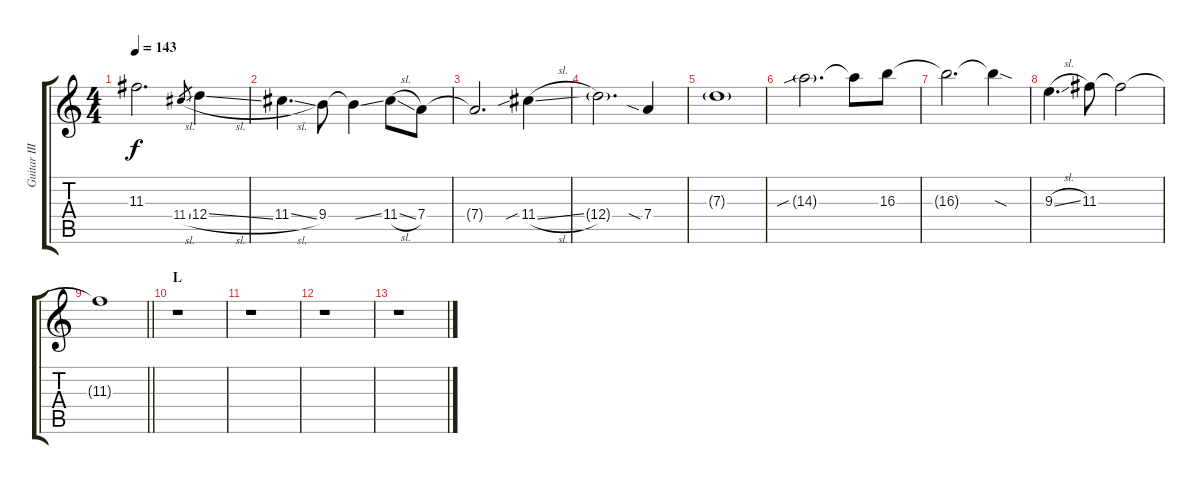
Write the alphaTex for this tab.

\track ("Guitar III" "Guitar III") {instrument acousticguitarsteel}
\staff {score tabs}
\tuning (E4 B3 G3 D3 A2 E2) {hide}
\ts (4 4)
\tempo 143
\clef g2
\ks c
11.3{t}.2{d dy f} 11.4{sl}.8{gr} 12.4{sl}.4 |
11.4{sl}.4{d} 9.4.8 9.4{ss t}.4 11.4{sl}.8 7.4.8 |
7.4{t}.2{d} 11.4{sib sl}.4 |
12.4{g}.2{d} 7.4{sia}.4 |
7.3{g}.1 |
14.3{sib g}.2{d} 14.3{t}.8 16.3.8 |
16.3{t}.2{d} 16.3{sod t}.4 |
9.3{sl}.4{d} 11.3.8 11.3{t}.2 |
\barLineRight lightlight
11.3{t}.1 |
\section ("" "L")
r.1 |
r.1 |
r.1 |
r.1
